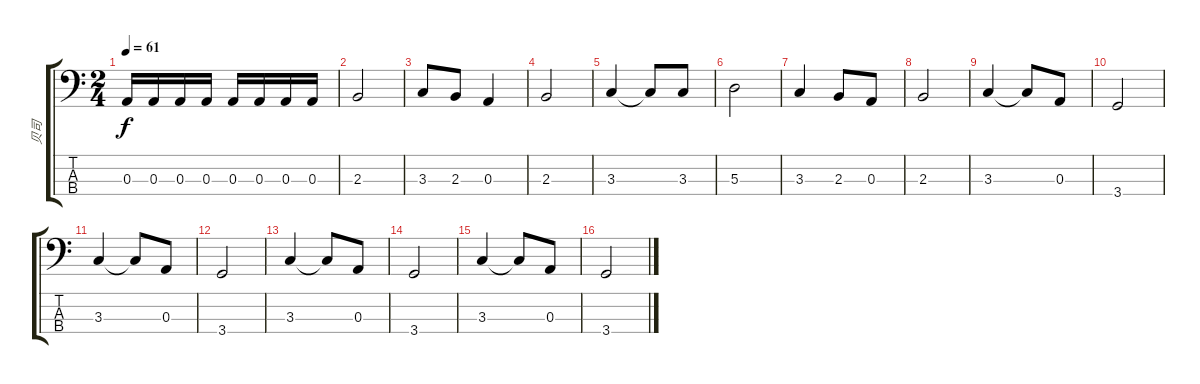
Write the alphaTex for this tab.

\track ("贝司" "贝司") {instrument electricbasspick}
\staff {score tabs}
\tuning (G2 D2 A1 E1) {hide}
\ts (2 4)
\tempo 61
\clef f4
\ks c
0.3.16{dy f} 0.3.16 0.3.16 0.3.16 0.3.16 0.3.16 0.3.16 0.3.16 |
2.3.2 |
3.3.8 2.3.8 0.3.4 |
2.3.2 |
3.3.4 3.3{t}.8 3.3.8 |
5.3.2 |
3.3.4 2.3.8 0.3.8 |
2.3.2 |
3.3.4 3.3{t}.8 0.3.8 |
3.4.2 |
3.3.4 3.3{t}.8 0.3.8 |
3.4.2 |
3.3.4 3.3{t}.8 0.3.8 |
3.4.2 |
3.3.4 3.3{t}.8 0.3.8 |
3.4.2
